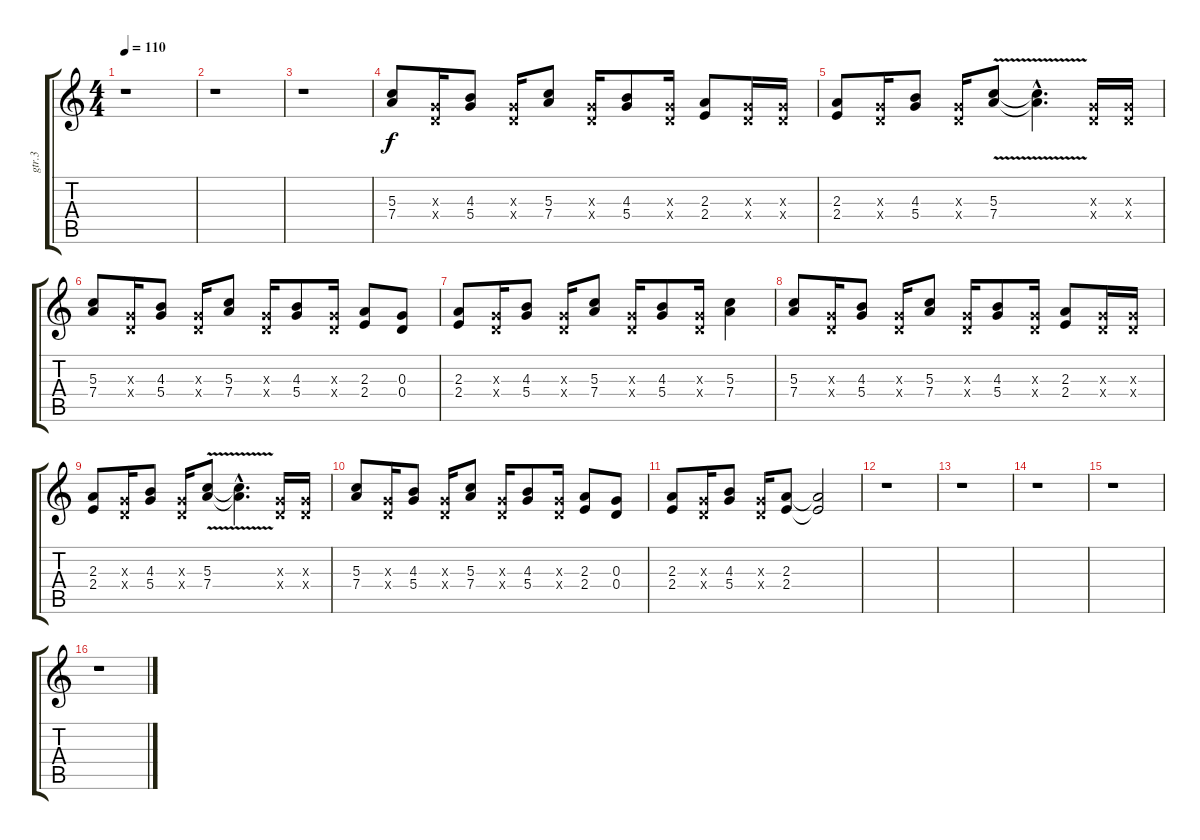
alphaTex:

\track ("gtr.3" "gtr.3") {instrument electricguitarclean}
\staff {score tabs}
\tuning (E4 B3 G3 D3 A2 E2) {hide}
\ts (4 4)
\tempo 110
\clef g2
\ks c
r.1{dy f} |
r.1 |
r.1 |
(5.3 7.4).8 (0.3{x} 0.4{x}).16 (4.3 5.4).8 (0.3{x} 0.4{x}).16 (5.3 7.4).8 (0.3{x} 0.4{x}).16 (4.3 5.4).8 (0.3{x} 0.4{x}).16 (2.3 2.4).8 (0.3{x} 0.4{x}).16 (0.3{x} 0.4{x}).16 |
(2.3 2.4).8 (0.3{x} 0.4{x}).16 (4.3 5.4).8 (0.3{x} 0.4{x}).16 (5.3{v} 7.4{v}).8 (5.3{hac t} 7.4{hac t}).4{d} (0.3{x} 0.4{x}).16 (0.3{x} 0.4{x}).16 |
(5.3 7.4).8 (0.3{x} 0.4{x}).16 (4.3 5.4).8 (0.3{x} 0.4{x}).16 (5.3 7.4).8 (0.3{x} 0.4{x}).16 (4.3 5.4).8 (0.3{x} 0.4{x}).16 (2.3 2.4).8 (0.3 0.4).8 |
(2.3 2.4).8 (0.3{x} 0.4{x}).16 (4.3 5.4).8 (0.3{x} 0.4{x}).16 (5.3 7.4).8 (0.3{x} 0.4{x}).16 (4.3 5.4).8 (0.3{x} 0.4{x}).16 (5.3 7.4).4 |
(5.3 7.4).8 (0.3{x} 0.4{x}).16 (4.3 5.4).8 (0.3{x} 0.4{x}).16 (5.3 7.4).8 (0.3{x} 0.4{x}).16 (4.3 5.4).8 (0.3{x} 0.4{x}).16 (2.3 2.4).8 (0.3{x} 0.4{x}).16 (0.3{x} 0.4{x}).16 |
(2.3 2.4).8 (0.3{x} 0.4{x}).16 (4.3 5.4).8 (0.3{x} 0.4{x}).16 (5.3{v} 7.4{v}).8 (5.3{hac t} 7.4{hac t}).4{d} (0.3{x} 0.4{x}).16 (0.3{x} 0.4{x}).16 |
(5.3 7.4).8 (0.3{x} 0.4{x}).16 (4.3 5.4).8 (0.3{x} 0.4{x}).16 (5.3 7.4).8 (0.3{x} 0.4{x}).16 (4.3 5.4).8 (0.3{x} 0.4{x}).16 (2.3 2.4).8 (0.3 0.4).8 |
(2.3 2.4).8 (0.3{x} 0.4{x}).16 (4.3 5.4).8 (0.3{x} 0.4{x}).16 (2.3 2.4).8 (2.3{t} 2.4{t}).2 |
r.1 |
r.1 |
r.1 |
r.1 |
r.1
